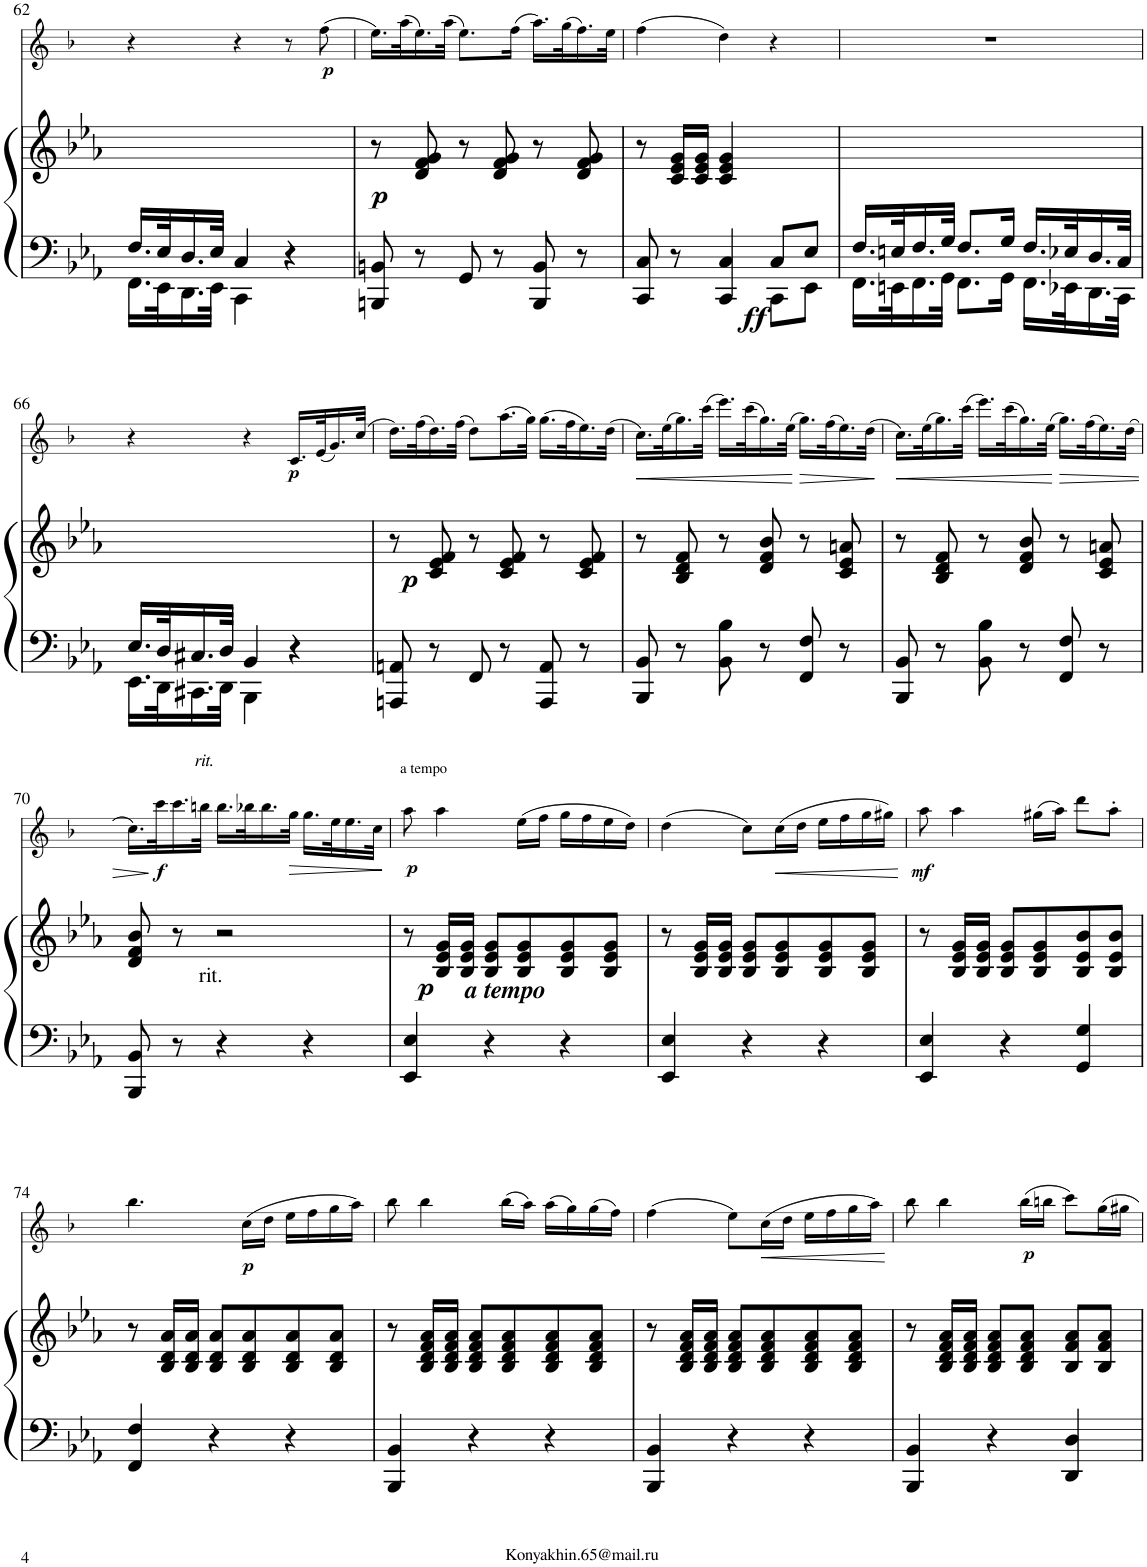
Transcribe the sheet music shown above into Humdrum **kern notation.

**kern	**kern	**dynam	**kern	**dynam
*part2	*part2	*part2	*part1	*part1
*staff3	*staff2	*staff2/3	*staff1	*staff1
*I"PIANO	*	*	*I"Clarinette in B   solo	*
*	*	*	*I'Cl	*
!!LO:PB:g=z
*clefF4	*clefG2	*	*clefG2	*
*	*	*	*Trd1c2	*
*k[b-e-a-]	*k[b-e-a-]	*	*k[b-]	*
*M3/4	*M3/4	*	*M3/4	*
=62	=62	=62	=62	=62
*^	*	*	*	*
16.F/LL	16.FF\LL	2ryy	.	4r	.
32E-/K	32EE-\K	.	.	.	.
16.D/	16.DD\	.	.	.	.
32E-/JJk	32EE-\JJk	.	.	.	.
4C/	4CC\	.	.	4r	.
4ryy	4r	4r	.	8r	.
!	!	!	!	!	!LO:DY:b
.	.	.	.	(8ff\	p
*v	*v	*	*	*	*
=63	=63	=63	=63	=63
!	!	!LO:DY:b	!	!
8BBBn/ 8BBn/	8r	p	16.ee\LL)	.
.	.	.	(32aa\K	.
8r	8d/ 8f/ 8g/	.	16.ee\)	.
.	.	.	(32aa\JJk	.
8GG/	8r	.	8.ee\L)	.
8r	8d/ 8f/ 8g/	.	.	.
.	.	.	(16ff\Jk	.
8BBB/ 8BB/	8r	.	16.aa\LL)	.
.	.	.	(32gg\K	.
8r	8d/ 8f/ 8g/	.	16.ff\)	.
.	.	.	32ee\JJk	.
=64	=64	=64	=64	=64
*^	*	*	*	*
2ryy	8CC/ 8C/	8r	.	(4ff\	.
.	8r	16c/ 16e-/ 16g/LL	.	.	.
.	.	16c/ 16e-/ 16g/JJ	.	.	.
.	4CC/ 4C/	4c/ 4e-/ 4g/	.	4dd\)	.
!	!	!	!LO:DY:b=2	!	!
8C/L	8CC\L	4ryy	ff	4r	.
8E-/J	8EE-\J	.	.	.	.
=65	=65	=65	=65	=65	=65
16.F/LL	16.FF\LL	2.ryy	.	2.r	.
32En/K	32EEn\K	.	.	.	.
16.F/	16.FF\	.	.	.	.
32G/JJk	32GG\JJk	.	.	.	.
8.F/L	8.FF\L	.	.	.	.
16G/Jk	16GG\Jk	.	.	.	.
16.F/LL	16.FF\LL	.	.	.	.
32E-X/K	32EE-X\K	.	.	.	.
16.D/	16.DD\	.	.	.	.
32C/JJk	32CC\JJk	.	.	.	.
!!LO:LB:g=z
=66	=66	=66	=66	=66	=66
16.E-/LL	16.EE-\LL	2ryy	.	4r	.
32D/K	32DD\K	.	.	.	.
16.C#X/	16.CC#X\	.	.	.	.
32D/JJk	32DD\JJk	.	.	.	.
4BB-/	4BBB-\	.	.	4r	.
!	!	!	!	!	!LO:DY:b
4ryy	4r	4r	.	16.c/LL	p
.	.	.	.	(32e/K	.
.	.	.	.	16.g/)	.
.	.	.	.	(32cc/JJk	.
*v	*v	*	*	*	*
=67	=67	=67	=67	=67
!	!	!LO:DY:b	!	!
8AAAn/ 8AAn/	8r	p	16.dd\LL)	.
.	.	.	(32ff\K	.
8r	8c/ 8e-/ 8f/	.	16.dd\)	.
.	.	.	(32ff\JJk	.
8FF/	8r	.	8dd\L)	.
8r	8c/ 8e-/ 8f/	.	(16.aa\L	.
.	.	.	32gg\JJk)	.
8AAA/ 8AA/	8r	.	(16.gg\LL	.
.	.	.	32ff\K	.
8r	8c/ 8e-/ 8f/	.	16.ee\)	.
.	.	.	(32dd\JJk	.
=68	=68	=68	=68	=68
!	!	!	!	!LO:HP:b
8BBB-/ 8BB-/	8r	.	16.cc\LL)	<
.	.	.	(32ee\K	.
8r	8B-/ 8d/ 8f/	.	16.gg\)	.
.	.	.	(32ccc\JJk	.
8BB-\ 8B-\	8r	.	16.eee\LL)	.
.	.	.	(32ccc\K	.
8r	8d/ 8f/ 8b-/	.	16.gg\)	.
.	.	.	(32ee\JJk	.
!	!	!	!	!LO:HP:n=1:b
8FF/ 8F/	8r	.	16.gg\LL)	[ >
.	.	.	(32ff\K	.
8r	8c/ 8e-/ 8an/	.	16.ee\)	.
.	.	.	(32dd\JJk	.
.	.	.	.	]
=69	=69	=69	=69	=69
!	!	!	!	!LO:HP:b
8BBB-/ 8BB-/	8r	.	16.cc\LL)	<
.	.	.	(32ee\K	.
8r	8B-/ 8d/ 8f/	.	16.gg\)	.
.	.	.	(32ccc\JJk	.
8BB-\ 8B-\	8r	.	16.eee\LL)	.
.	.	.	(32ccc\K	.
8r	8d/ 8f/ 8b-/	.	16.gg\)	.
.	.	.	(32ee\JJk	.
!	!	!	!	!LO:HP:n=1:b
8FF/ 8F/	8r	.	16.gg\LL)	[ >
.	.	.	(32ff\K	.
8r	8c/ 8e-/ 8an/	.	16.ee\)	.
.	.	.	(32dd\JJk	.
!!LO:LB:g=z
=70	=70	=70	=70	=70
8BBB-/ 8BB-/	8d/ 8f/ 8b-/	.	16.cc\LL)	.
!	!	!	!	!LO:DY:n=1:b
.	.	.	32ccc\K	] f
8r	8r	.	16.ccc\	.
!	!	!	!LO:TX:a:i:t=rit.	!
.	.	.	32bbn\JJk	.
!LO:TX:a:t=rit.	!	!	!	!
4r	2r	.	16.bb;<\LL	.
.	.	.	32bb-X;<\K	.
.	.	.	16.bb-;<\	.
!	!	!	!	!LO:HP:b
.	.	.	32gg;<\JJk	>
4r	.	.	16.gg;<\LL	.
.	.	.	32ee;<\K	.
.	.	.	16.ee;<\	.
.	.	.	32cc;<\JJk	.
.	.	.	.	]
=71	=71	=71	=71	=71
!	!	!	!LO:TX:a:t=a tempo	!
!	!	!LO:DY:a=2	!	!LO:DY:b
4EE-/ 4E-/	8r	p	8aa\	p
.	16B-/ 16e-/ 16g/LL	.	4aa\	.
!	!LO:TX:b:Bi:t=a tempo	!	!	!
.	16B-/ 16e-/ 16g/JJ	.	.	.
4r	8B-/ 8e-/ 8g/L	.	.	.
.	8B-/ 8e-/ 8g/	.	(16ee\LL	.
.	.	.	16ff\JJ	.
4r	8B-/ 8e-/ 8g/	.	16gg\LL	.
.	.	.	16ff\	.
.	8B-/ 8e-/ 8g/J	.	16ee\	.
.	.	.	16dd\JJ)	.
=72	=72	=72	=72	=72
4EE-/ 4E-/	8r	.	(4dd\	.
.	16B-/ 16e-/ 16g/LL	.	.	.
.	16B-/ 16e-/ 16g/JJ	.	.	.
4r	8B-/ 8e-/ 8g/L	.	8cc\L)	.
!	!	!	!	!LO:HP:b
.	8B-/ 8e-/ 8g/	.	(16cc\L	<
.	.	.	16dd\JJ	.
4r	8B-/ 8e-/ 8g/	.	16ee\LL	.
.	.	.	16ff\	.
.	8B-/ 8e-/ 8g/J	.	16gg\	.
.	.	.	16gg#X\JJ)	.
.	.	.	.	[
=73	=73	=73	=73	=73
!	!	!	!	!LO:DY:b
4EE-/ 4E-/	8r	.	8aa\	mf
.	16B-/ 16e-/ 16g/LL	.	4aa\	.
.	16B-/ 16e-/ 16g/JJ	.	.	.
4r	8B-/ 8e-/ 8g/L	.	.	.
.	8B-/ 8e-/ 8g/	.	(16gg#X\LL	.
.	.	.	16aa\JJ)	.
4GG/ 4G/	8B-/ 8e-/ 8b-/	.	8ddd\L	.
.	8B-/ 8e-/ 8b-/J	.	8aa'\J	.
!!LO:LB:g=z
=74	=74	=74	=74	=74
4FF/ 4F/	8r	.	4.bb-\	.
.	16B-/ 16d/ 16a-/LL	.	.	.
.	16B-/ 16d/ 16a-/JJ	.	.	.
4r	8B-/ 8d/ 8a-/L	.	.	.
!	!	!	!	!LO:DY:b
.	8B-/ 8d/ 8a-/	.	(16cc\LL	p
.	.	.	16dd\JJ	.
4r	8B-/ 8d/ 8a-/	.	16ee\LL	.
.	.	.	16ff\	.
.	8B-/ 8d/ 8a-/J	.	16gg\	.
.	.	.	16aa\JJ)	.
=75	=75	=75	=75	=75
4BBB-/ 4BB-/	8r	.	8bb-\	.
.	16B-/ 16d/ 16f/ 16a-/LL	.	4bb-\	.
.	16B-/ 16d/ 16f/ 16a-/JJ	.	.	.
4r	8B-/ 8d/ 8f/ 8a-/L	.	.	.
.	8B-/ 8d/ 8f/ 8a-/	.	(16bb-\LL	.
.	.	.	16aa\JJ)	.
4r	8B-/ 8d/ 8f/ 8a-/	.	(16aa\LL	.
.	.	.	16gg\)	.
.	8B-/ 8d/ 8f/ 8a-/J	.	(16gg\	.
.	.	.	16ff\JJ)	.
=76	=76	=76	=76	=76
4BBB-/ 4BB-/	8r	.	(4ff\	.
.	16B-/ 16d/ 16f/ 16a-/LL	.	.	.
.	16B-/ 16d/ 16f/ 16a-/JJ	.	.	.
4r	8B-/ 8d/ 8f/ 8a-/L	.	8ee\L)	.
!	!	!	!	!LO:HP:b
.	8B-/ 8d/ 8f/ 8a-/	.	(16cc\L	<
.	.	.	16dd\JJ	.
4r	8B-/ 8d/ 8f/ 8a-/	.	16ee\LL	.
.	.	.	16ff\	.
.	8B-/ 8d/ 8f/ 8a-/J	.	16gg\	.
.	.	.	16aa\JJ)	.
.	.	.	.	[
=77	=77	=77	=77	=77
4BBB-/ 4BB-/	8r	.	8bb-\	.
.	16B-/ 16d/ 16f/ 16a-/LL	.	4bb-\	.
.	16B-/ 16d/ 16f/ 16a-/JJ	.	.	.
4r	8B-/ 8d/ 8f/ 8a-/L	.	.	.
!	!	!	!	!LO:DY:b
.	8B-/ 8d/ 8f/ 8a-/J	.	(16bb-\LL	p
.	.	.	16bbn\JJ	.
4DD/ 4D/	8B-/ 8f/ 8a-/L	.	8ccc\L)	.
.	8B-/ 8f/ 8a-/J	.	16gg\L	.
.	.	.	16gg#X\JJ	.
=	=	=	=	=
*-	*-	*-	*-	*-
